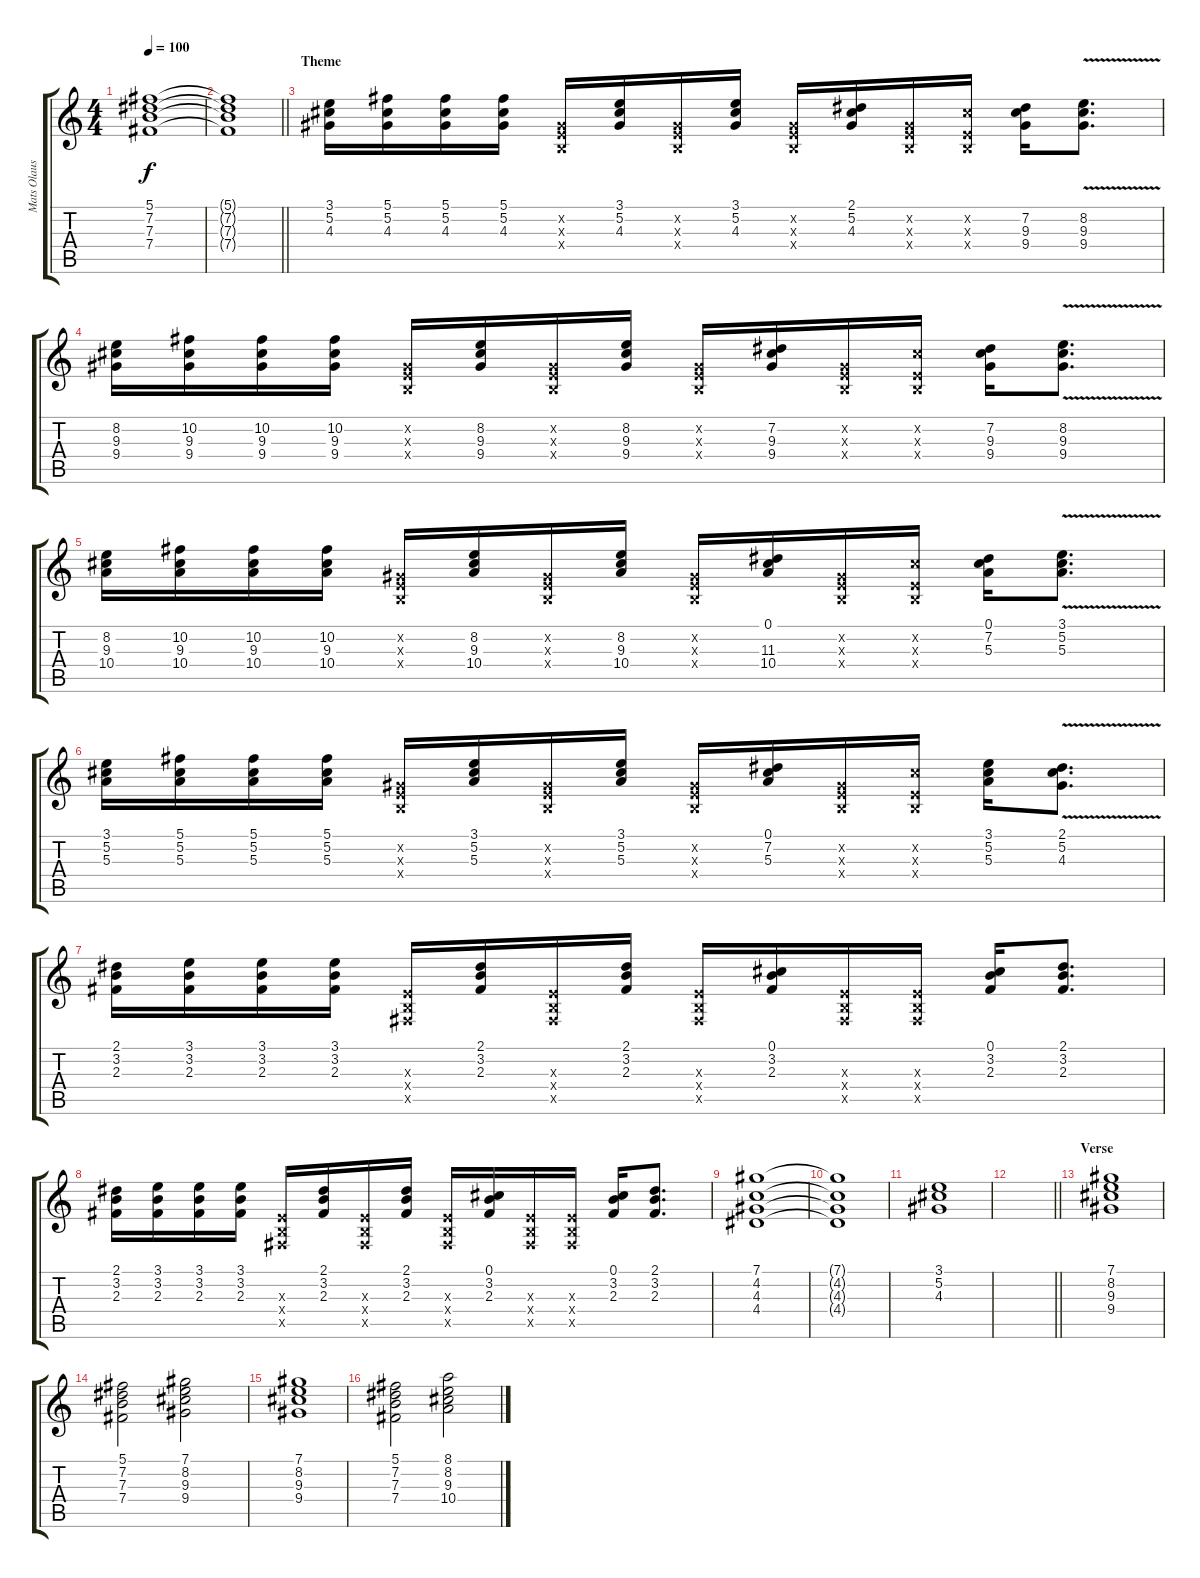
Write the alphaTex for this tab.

\track ("Mats Olausson" "Mats Olaus") {instrument rockorgan}
\staff {score tabs}
\tuning (Db5 Ab4 E4 B3 Gb3 Db3) {hide}
\ts (4 4)
\tempo 100
\clef g2
\ks c
(5.1 7.2 7.3 7.4).1{dy f} |
\barLineRight lightlight
(5.1{t} 7.2{t} 7.3{t} 7.4{t}).1 |
\section ("" "Theme")
(3.1 5.2 4.3).16 (5.1 5.2 4.3).16 (5.1 5.2 4.3).16 (5.1 5.2 4.3).16 (0.2{x} 0.3{x} 0.4{x}).16 (3.1 5.2 4.3).16 (0.2{x} 0.3{x} 0.4{x}).16 (3.1 5.2 4.3).16 (0.2{x} 0.3{x} 0.4{x}).16 (2.1 5.2 4.3).16 (0.2{x} 0.3{x} 0.4{x}).16 (5.2{x} 0.3{x} 0.4{x}).16 (7.2 9.3 9.4).16 (8.2{v} 9.3{v} 9.4{v}).8{d} |
(8.2 9.3 9.4).16 (10.2 9.3 9.4).16 (10.2 9.3 9.4).16 (10.2 9.3 9.4).16 (0.2{x} 0.3{x} 0.4{x}).16 (8.2 9.3 9.4).16 (0.2{x} 0.3{x} 0.4{x}).16 (8.2 9.3 9.4).16 (0.2{x} 0.3{x} 0.4{x}).16 (7.2 9.3 9.4).16 (0.2{x} 0.3{x} 0.4{x}).16 (5.2{x} 0.3{x} 0.4{x}).16 (7.2 9.3 9.4).16 (8.2{v} 9.3{v} 9.4{v}).8{d} |
(8.2 9.3 10.4).16 (10.2 9.3 10.4).16 (10.2 9.3 10.4).16 (10.2 9.3 10.4).16 (0.2{x} 0.3{x} 0.4{x}).16 (8.2 9.3 10.4).16 (0.2{x} 0.3{x} 0.4{x}).16 (8.2 9.3 10.4).16 (0.2{x} 0.3{x} 0.4{x}).16 (0.1 11.3 10.4).16 (0.2{x} 0.3{x} 0.4{x}).16 (5.2{x} 0.3{x} 0.4{x}).16 (0.1 7.2 5.3).16 (3.1{v} 5.2 5.3).8{d} |
(3.1 5.2 5.3).16 (5.1 5.2 5.3).16 (5.1 5.2 5.3).16 (5.1 5.2 5.3).16 (0.2{x} 0.3{x} 0.4{x}).16 (3.1 5.2 5.3).16 (0.2{x} 0.3{x} 0.4{x}).16 (3.1 5.2 5.3).16 (0.2{x} 0.3{x} 0.4{x}).16 (0.1 7.2 5.3).16 (0.2{x} 0.3{x} 0.4{x}).16 (5.2{x} 0.3{x} 0.4{x}).16 (3.1 5.2 5.3).16 (2.1{v} 5.2 4.3).8{d} |
(2.1 3.2 2.3).16 (3.1 3.2 2.3).16 (3.1 3.2 2.3).16 (3.1 3.2 2.3).16 (0.3{x} 0.4{x} 0.5{x}).16 (2.1 3.2 2.3).16 (0.3{x} 0.4{x} 0.5{x}).16 (2.1 3.2 2.3).16 (0.3{x} 0.4{x} 0.5{x}).16 (0.1 3.2 2.3).16 (0.3{x} 0.4{x} 0.5{x}).16 (0.3{x} 0.4{x} 0.5{x}).16 (0.1 3.2 2.3).16 (2.1 3.2 2.3).8{d} |
(2.1 3.2 2.3).16 (3.1 3.2 2.3).16 (3.1 3.2 2.3).16 (3.1 3.2 2.3).16 (0.3{x} 0.4{x} 0.5{x}).16 (2.1 3.2 2.3).16 (0.3{x} 0.4{x} 0.5{x}).16 (2.1 3.2 2.3).16 (0.3{x} 0.4{x} 0.5{x}).16 (0.1 3.2 2.3).16 (0.3{x} 0.4{x} 0.5{x}).16 (0.3{x} 0.4{x} 0.5{x}).16 (0.1 3.2 2.3).16 (2.1 3.2 2.3).8{d} |
(7.1 4.2 4.3 4.4).1 |
(7.1{t} 4.2{t} 4.3{t} 4.4{t}).1 |
(3.1 5.2 4.3).1 |
\barLineRight lightlight
|
\section ("" "Verse")
(7.1 8.2 9.3 9.4).1 |
(5.1 7.2 7.3 7.4).2 (7.1 8.2 9.3 9.4).2 |
(7.1 8.2 9.3 9.4).1 |
(5.1 7.2 7.3 7.4).2 (8.1 8.2 9.3 10.4).2
